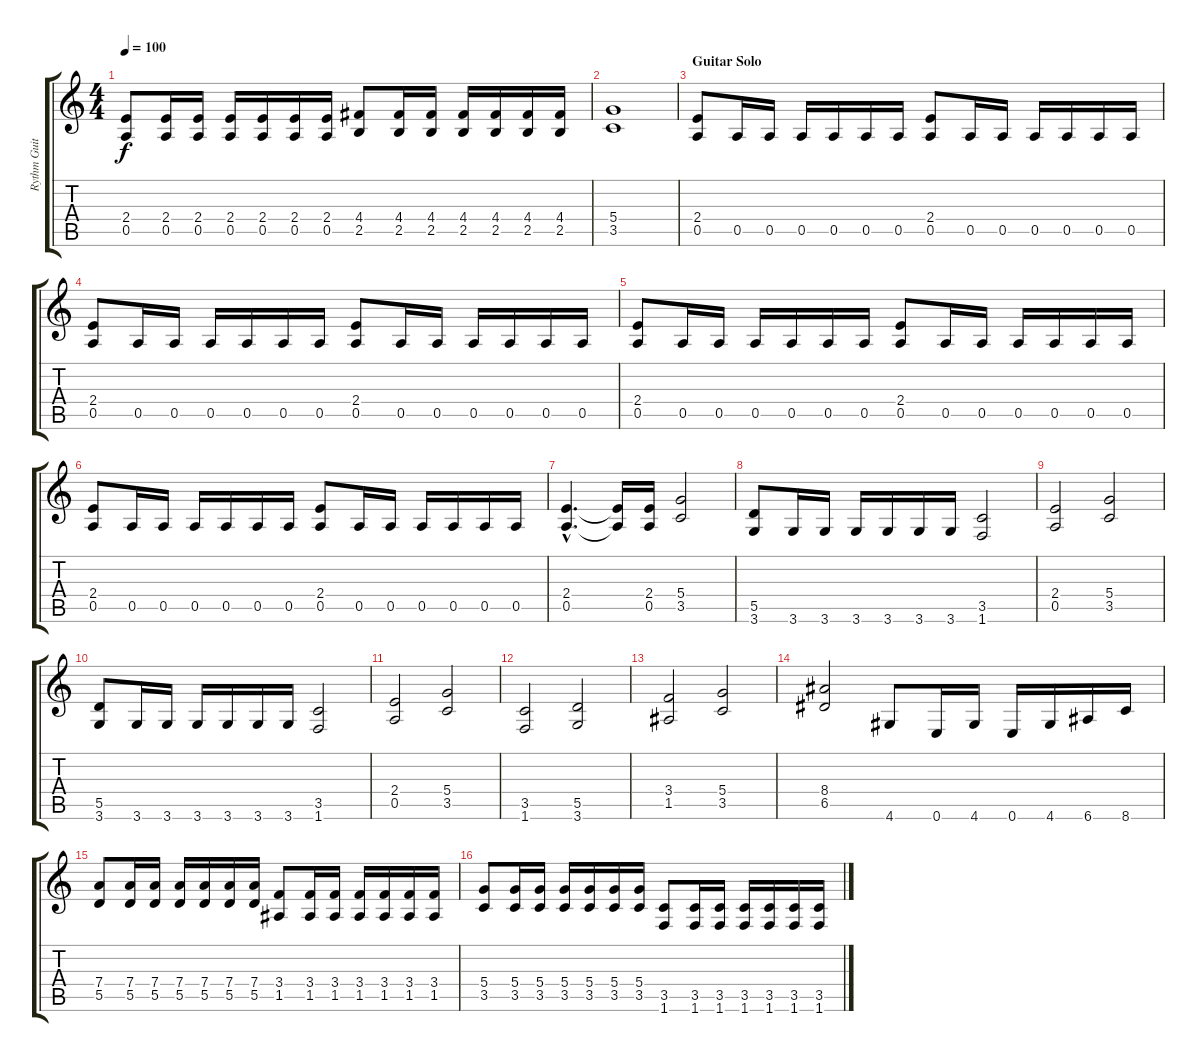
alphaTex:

\track ("Rythm Guitar 1" "Rythm Guit") {instrument distortionguitar}
\staff {score tabs}
\tuning (E4 B3 G3 D3 A2 E2) {hide}
\ts (4 4)
\tempo 100
\clef g2
\ks c
(2.4 0.5).8{dy f} (2.4 0.5).16 (2.4 0.5).16 (2.4 0.5).16 (2.4 0.5).16 (2.4 0.5).16 (2.4 0.5).16 (4.4 2.5).8 (4.4 2.5).16 (4.4 2.5).16 (4.4 2.5).16 (4.4 2.5).16 (4.4 2.5).16 (4.4 2.5).16 |
(5.4 3.5).1 |
\section ("" "Guitar Solo")
(2.4 0.5).8 0.5.16 0.5.16 0.5.16 0.5.16 0.5.16 0.5.16 (2.4 0.5).8 0.5.16 0.5.16 0.5.16 0.5.16 0.5.16 0.5.16 |
(2.4 0.5).8 0.5.16 0.5.16 0.5.16 0.5.16 0.5.16 0.5.16 (2.4 0.5).8 0.5.16 0.5.16 0.5.16 0.5.16 0.5.16 0.5.16 |
(2.4 0.5).8 0.5.16 0.5.16 0.5.16 0.5.16 0.5.16 0.5.16 (2.4 0.5).8 0.5.16 0.5.16 0.5.16 0.5.16 0.5.16 0.5.16 |
(2.4 0.5).8 0.5.16 0.5.16 0.5.16 0.5.16 0.5.16 0.5.16 (2.4 0.5).8 0.5.16 0.5.16 0.5.16 0.5.16 0.5.16 0.5.16 |
(2.4{hac} 0.5{hac}).4{d} (2.4{t} 0.5{t}).16 (2.4 0.5).16 (5.4 3.5).2 |
(5.5 3.6).8 3.6.16 3.6.16 3.6.16 3.6.16 3.6.16 3.6.16 (3.5 1.6).2 |
(2.4 0.5).2 (5.4 3.5).2 |
(5.5 3.6).8 3.6.16 3.6.16 3.6.16 3.6.16 3.6.16 3.6.16 (3.5 1.6).2 |
(2.4 0.5).2 (5.4 3.5).2 |
(3.5 1.6).2 (5.5 3.6).2 |
(3.4 1.5).2 (5.4 3.5).2 |
(8.4 6.5).2 4.6.8 0.6.16 4.6.16 0.6.16 4.6.16 6.6.16 8.6.16 |
(7.4 5.5).8 (7.4 5.5).16 (7.4 5.5).16 (7.4 5.5).16 (7.4 5.5).16 (7.4 5.5).16 (7.4 5.5).16 (3.4 1.5).8 (3.4 1.5).16 (3.4 1.5).16 (3.4 1.5).16 (3.4 1.5).16 (3.4 1.5).16 (3.4 1.5).16 |
(5.4 3.5).8 (5.4 3.5).16 (5.4 3.5).16 (5.4 3.5).16 (5.4 3.5).16 (5.4 3.5).16 (5.4 3.5).16 (3.5 1.6).8 (3.5 1.6).16 (3.5 1.6).16 (3.5 1.6).16 (3.5 1.6).16 (3.5 1.6).16 (3.5 1.6).16
